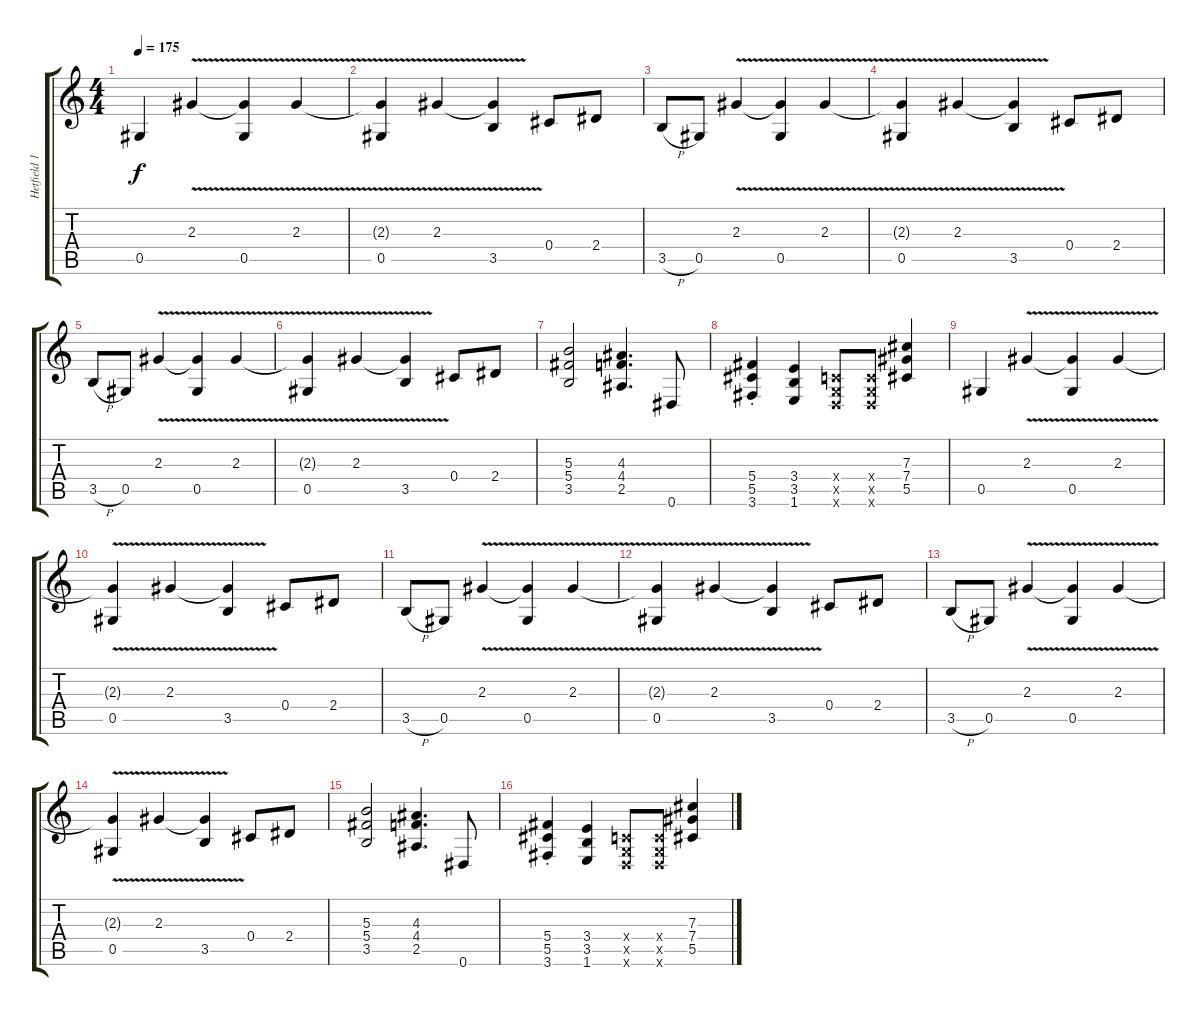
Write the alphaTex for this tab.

\track ("Hetfield 1" "Hetfield 1") {instrument distortionguitar}
\staff {score tabs}
\tuning (Eb4 Bb3 Gb3 Db3 Ab2 Eb2) {hide}
\ts (4 4)
\tempo 175
\clef g2
\ks c
0.5.4{dy f} 2.3{v}.4 (2.3{t} 0.5).4 2.3{v}.4 |
(2.3{t} 0.5).4 2.3{v}.4 (2.3{t} 3.5).4 0.4.8 2.4.8 |
3.5{h}.8 0.5.8 2.3{v}.4 (2.3{t} 0.5).4 2.3{v}.4 |
(2.3{t} 0.5).4 2.3{v}.4 (2.3{t} 3.5).4 0.4.8 2.4.8 |
3.5{h}.8 0.5.8 2.3{v}.4 (2.3{t} 0.5).4 2.3{v}.4 |
(2.3{t} 0.5).4 2.3{v}.4 (2.3{t} 3.5).4 0.4.8 2.4.8 |
(5.3 5.4 3.5).2 (4.3 4.4 2.5).4{d} 0.6.8 |
(5.4{st} 5.5{st} 3.6{st}).4 (3.4 3.5 1.6).4 (-1.4{x} -1.5{x} -1.6{x}).8 (-1.4{x} -1.5{x} -1.6{x}).8 (7.3 7.4 5.5).4 |
0.5.4 2.3{v}.4 (2.3{t} 0.5).4 2.3{v}.4 |
(2.3{t} 0.5).4 2.3{v}.4 (2.3{t} 3.5).4 0.4.8 2.4.8 |
3.5{h}.8 0.5.8 2.3{v}.4 (2.3{t} 0.5).4 2.3{v}.4 |
(2.3{t} 0.5).4 2.3{v}.4 (2.3{t} 3.5).4 0.4.8 2.4.8 |
3.5{h}.8 0.5.8 2.3{v}.4 (2.3{t} 0.5).4 2.3{v}.4 |
(2.3{t} 0.5).4 2.3{v}.4 (2.3{t} 3.5).4 0.4.8 2.4.8 |
(5.3 5.4 3.5).2 (4.3 4.4 2.5).4{d} 0.6.8 |
(5.4{st} 5.5{st} 3.6{st}).4 (3.4 3.5 1.6).4 (-1.4{x} -1.5{x} -1.6{x}).8 (-1.4{x} -1.5{x} -1.6{x}).8 (7.3 7.4 5.5).4
